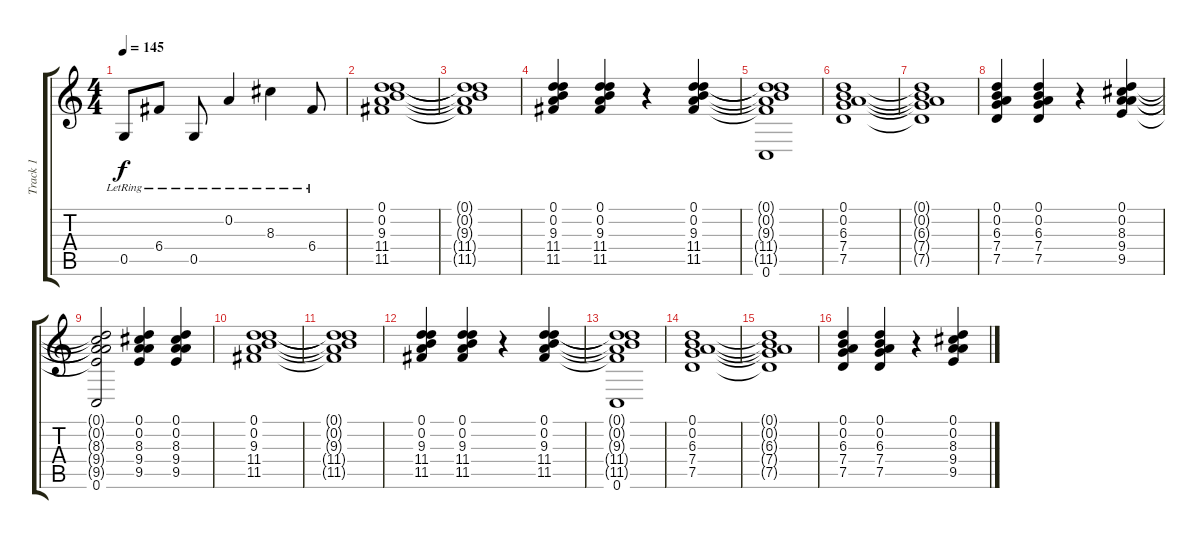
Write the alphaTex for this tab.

\track ("Track 1" "Track 1") {instrument distortionguitar}
\staff {score tabs}
\tuning (D4 A3 F3 C3 G2 C2) {hide}
\ts (4 4)
\tempo 145
\clef g2
\ks c
0.5{lr}.8{dy f} 6.4{lr}.8 0.5{lr}.8 0.2{lr}.4 8.3{lr}.4 6.4{lr}.8 |
(0.1 0.2 9.3 11.4 11.5).1 |
(0.1{t} 0.2{t} 9.3{t} 11.4{t} 11.5{t}).1 |
(0.1 0.2 9.3 11.4 11.5).4 (0.1 0.2 9.3 11.4 11.5).4 r.4 (0.1 0.2 9.3 11.4 11.5).4 |
(0.1{t} 0.2{t} 9.3{t} 11.4{t} 11.5{t} 0.6).1 |
(0.1 0.2 6.3 7.4 7.5).1 |
(0.1{t} 0.2{t} 6.3{t} 7.4{t} 7.5{t}).1 |
(0.1 0.2 6.3 7.4 7.5).4 (0.1 0.2 6.3 7.4 7.5).4 r.4 (0.1 0.2 8.3 9.4 9.5).4 |
(0.1{t} 0.2{t} 8.3{t} 9.4{t} 9.5{t} 0.6).2 (0.1 0.2 8.3 9.4 9.5).4 (0.1 0.2 8.3 9.4 9.5).4 |
(0.1 0.2 9.3 11.4 11.5).1 |
(0.1{t} 0.2{t} 9.3{t} 11.4{t} 11.5{t}).1 |
(0.1 0.2 9.3 11.4 11.5).4 (0.1 0.2 9.3 11.4 11.5).4 r.4 (0.1 0.2 9.3 11.4 11.5).4 |
(0.1{t} 0.2{t} 9.3{t} 11.4{t} 11.5{t} 0.6).1 |
(0.1 0.2 6.3 7.4 7.5).1 |
(0.1{t} 0.2{t} 6.3{t} 7.4{t} 7.5{t}).1 |
(0.1 0.2 6.3 7.4 7.5).4 (0.1 0.2 6.3 7.4 7.5).4 r.4 (0.1 0.2 8.3 9.4 9.5).4
